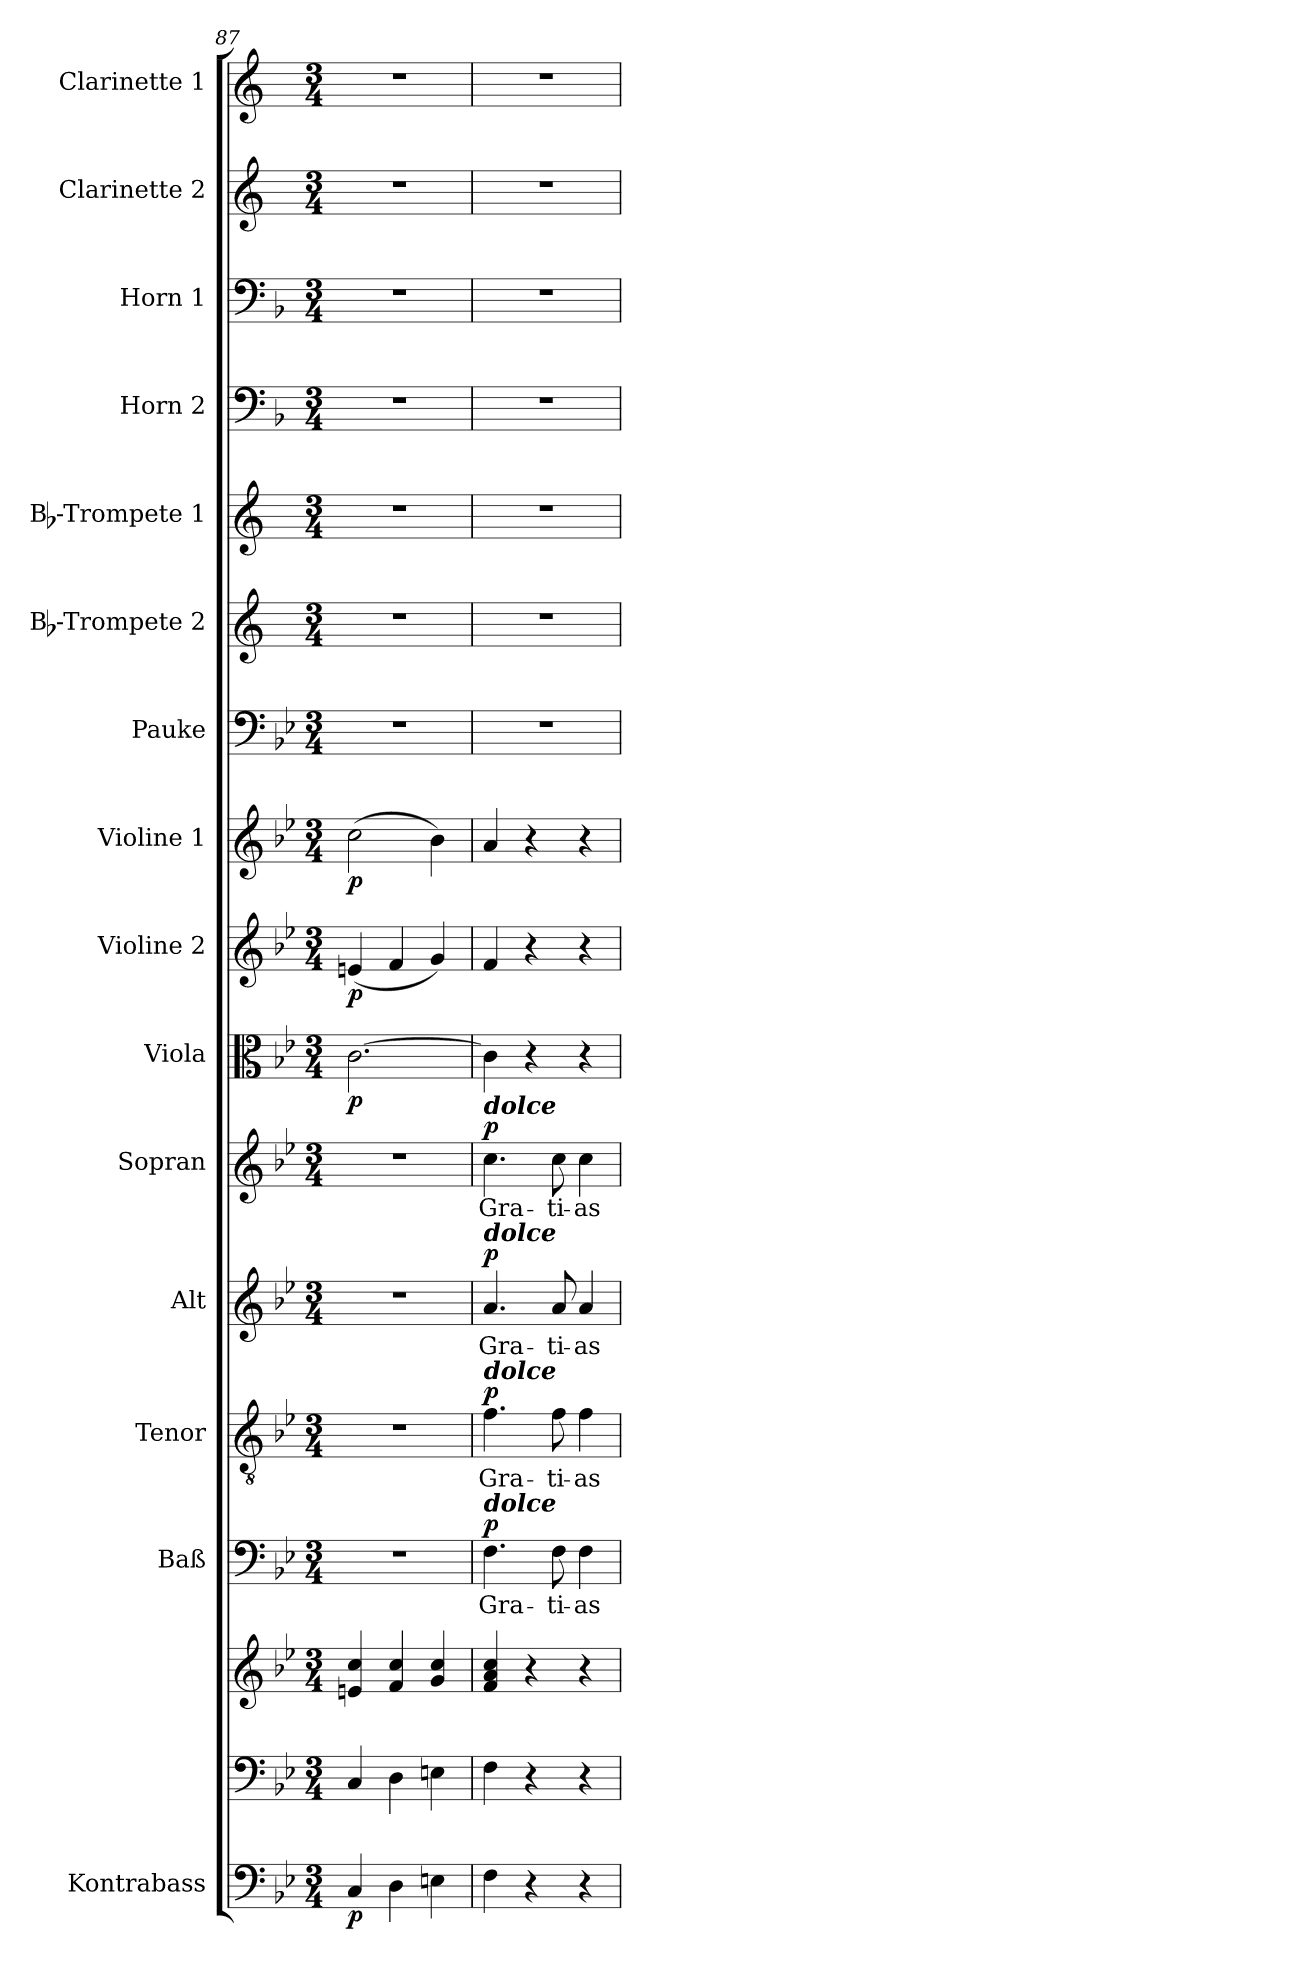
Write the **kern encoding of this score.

**kern	**dynam	**kern	**kern	**kern	**text	**dynam	**kern	**text	**dynam	**kern	**text	**dynam	**kern	**text	**dynam	**kern	**dynam	**kern	**dynam	**kern	**dynam	**kern	**kern	**kern	**kern	**kern	**kern	**kern
*part16	*part16	*part15	*part15	*part14	*part14	*part14	*part13	*part13	*part13	*part12	*part12	*part12	*part11	*part11	*part11	*part10	*part10	*part9	*part9	*part8	*part8	*part7	*part6	*part5	*part4	*part3	*part2	*part1
*staff17	*staff17	*staff16	*staff15	*staff14	*staff14	*staff14	*staff13	*staff13	*staff13	*staff12	*staff12	*staff12	*staff11	*staff11	*staff11	*staff10	*staff10	*staff9	*staff9	*staff8	*staff8	*staff7	*staff6	*staff5	*staff4	*staff3	*staff2	*staff1
*I"Kontrabass	*	*	*	*I"Baß	*	*	*I"Tenor	*	*	*I"Alt	*	*	*I"Sopran	*	*	*I"Viola	*	*I"Violine 2	*	*I"Violine 1	*	*I"Pauke	*I"Bb-Trompete 2	*I"Bb-Trompete 1	*I"Horn 2	*I"Horn 1	*I"Clarinette 2	*I"Clarinette 1
*I'Kb.	*	*	*	*I'Baß	*	*	*I'Ten	*	*	*I'Alt	*	*	*I'Sop	*	*	*I'Vla.	*	*I'Vln. 2	*	*I'Vln. 1	*	*I'Pk.	*I'Bb Trp. 2	*I'Bb Trp. 1	*I'Hrn. 2	*I'Hrn. 1	*I'Cl. 2	*I'Cl. 1
*clefF4	*	*clefF4	*clefG2	*clefF4	*	*	*clefGv2	*	*	*clefG2	*	*	*clefG2	*	*	*clefC3	*	*clefG2	*	*clefG2	*	*clefF4	*clefG2	*clefG2	*clefF4	*clefF4	*clefG2	*clefG2
*ITrd7c12	*	*	*	*	*	*	*	*	*	*	*	*	*	*	*	*	*	*	*	*	*	*	*ITrd1c2	*ITrd1c2	*ITrd4c7	*ITrd4c7	*ITrd1c2	*ITrd1c2
*k[b-e-]	*	*k[b-e-]	*k[b-e-]	*k[b-e-]	*	*	*k[b-e-]	*	*	*k[b-e-]	*	*	*k[b-e-]	*	*	*k[b-e-]	*	*k[b-e-]	*	*k[b-e-]	*	*k[b-e-]	*k[b-e-]	*k[b-e-]	*k[b-e-]	*k[b-e-]	*k[b-e-]	*k[b-e-]
*B-:	*	*B-:	*B-:	*B-:	*	*	*B-:	*	*	*B-:	*	*	*B-:	*	*	*B-:	*	*B-:	*	*B-:	*	*B-:	*B-:	*B-:	*B-:	*B-:	*B-:	*B-:
*M3/4	*	*M3/4	*M3/4	*M3/4	*	*	*M3/4	*	*	*M3/4	*	*	*M3/4	*	*	*M3/4	*	*M3/4	*	*M3/4	*	*M3/4	*M3/4	*M3/4	*M3/4	*M3/4	*M3/4	*M3/4
=87	=87	=87	=87	=87	=87	=87	=87	=87	=87	=87	=87	=87	=87	=87	=87	=87	=87	=87	=87	=87	=87	=87	=87	=87	=87	=87	=87	=87
!	!LO:DY:b	!	!	!	!	!	!	!	!	!	!	!	!	!	!	!	!LO:DY:b	!	!LO:DY:b	!	!LO:DY:b	!	!	!	!	!	!	!
4CC/	p	4C/	4en/ 4cc/	2.r	.	.	2.r	.	.	2.r	.	.	2.r	.	.	[2.c\	p	(<4en/	p	(>2cc\	p	2.r	2.r	2.r	2.r	2.r	2.r	2.r
4DD\	.	4D\	4f/ 4cc/	.	.	.	.	.	.	.	.	.	.	.	.	.	.	4f/	.	.	.	.	.	.	.	.	.	.
4EEn\	.	4En\	4g/ 4cc/	.	.	.	.	.	.	.	.	.	.	.	.	.	.	4g/)	.	4b-\)	.	.	.	.	.	.	.	.
=88	=88	=88	=88	=88	=88	=88	=88	=88	=88	=88	=88	=88	=88	=88	=88	=88	=88	=88	=88	=88	=88	=88	=88	=88	=88	=88	=88	=88
!	!	!	!	!	!	!	!	!	!	!	!	!	!LO:TX:a:Bi:t=dolce	!	!	!	!	!	!	!	!	!	!	!	!	!	!	!
!	!	!	!	!	!	!	!	!	!	!LO:TX:a:Bi:t=dolce	!	!	!	!	!	!	!	!	!	!	!	!	!	!	!	!	!	!
!	!	!	!	!	!	!	!LO:TX:a:Bi:t=dolce	!	!	!	!	!	!	!	!	!	!	!	!	!	!	!	!	!	!	!	!	!
!	!	!	!	!LO:TX:a:Bi:t=dolce	!	!	!	!	!	!	!	!	!	!	!	!	!	!	!	!	!	!	!	!	!	!	!	!
!	!	!	!	!	!LO:LY:b	!LO:DY:a	!	!LO:LY:b	!LO:DY:a	!	!LO:LY:b	!LO:DY:a	!	!LO:LY:b	!LO:DY:a	!	!	!	!	!	!	!	!	!	!	!	!	!
4FF\	.	4F\	4f/ 4a/ 4cc/	4.F\	Gra-	p	4.f\	Gra-	p	4.a/	Gra-	p	4.cc\	Gra-	p	4c\]	.	4f/	.	4a/	.	2.r	2.r	2.r	2.r	2.r	2.r	2.r
4r	.	4r	4r	.	.	.	.	.	.	.	.	.	.	.	.	4r	.	4r	.	4r	.	.	.	.	.	.	.	.
!	!	!	!	!	!LO:LY:b	!	!	!LO:LY:b	!	!	!LO:LY:b	!	!	!LO:LY:b	!	!	!	!	!	!	!	!	!	!	!	!	!	!
.	.	.	.	8F\	-ti-	.	8f\	-ti-	.	8a/	-ti-	.	8cc\	-ti-	.	.	.	.	.	.	.	.	.	.	.	.	.	.
!	!	!	!	!	!LO:LY:b	!	!	!LO:LY:b	!	!	!LO:LY:b	!	!	!LO:LY:b	!	!	!	!	!	!	!	!	!	!	!	!	!	!
4r	.	4r	4r	4F\	-as	.	4f\	-as	.	4a/	-as	.	4cc\	-as	.	4r	.	4r	.	4r	.	.	.	.	.	.	.	.
=	=	=	=	=	=	=	=	=	=	=	=	=	=	=	=	=	=	=	=	=	=	=	=	=	=	=	=	=
*-	*-	*-	*-	*-	*-	*-	*-	*-	*-	*-	*-	*-	*-	*-	*-	*-	*-	*-	*-	*-	*-	*-	*-	*-	*-	*-	*-	*-
